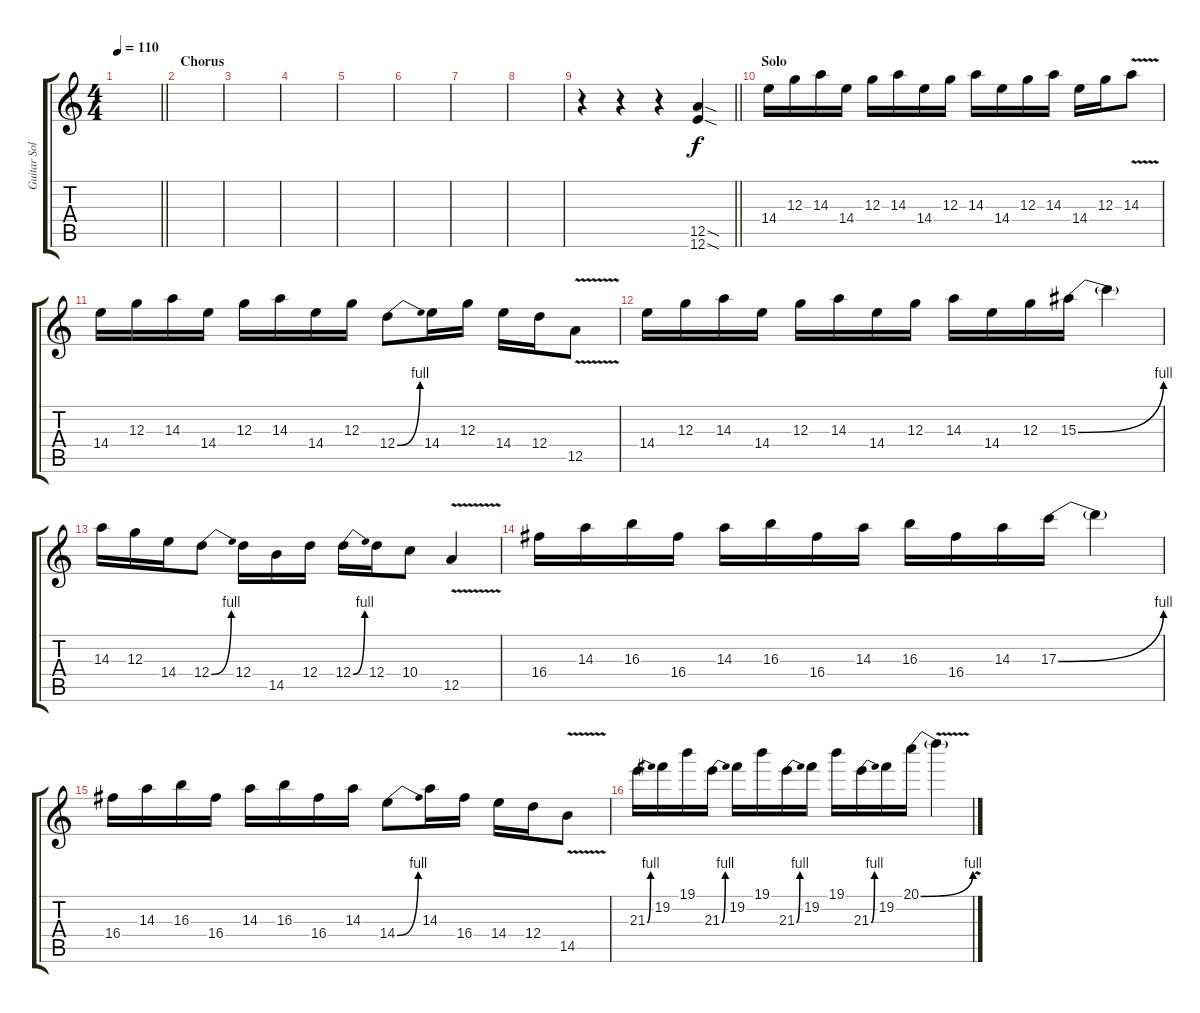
\track ("Guitar Solo" "Guitar Sol") {instrument distortionguitar}
\staff {score tabs}
\tuning (E4 B3 G3 D3 A2 E2) {hide}
\ts (4 4)
\tempo 110
\clef g2
\barLineRight lightlight
\ks c
|
\section ("" "Chorus")
|
|
|
|
|
|
|
\barLineRight lightlight
r.4 r.4 r.4 (12.5{sod} 12.6{sod}).4 |
\section ("" "Solo")
14.4.16 12.3.16 14.3.16 14.4.16 12.3.16 14.3.16 14.4.16 12.3.16 14.3.16 14.4.16 12.3.16 14.3.16 14.4.16 12.3.16 14.3{v}.8 |
14.4.16 12.3.16 14.3.16 14.4.16 12.3.16 14.3.16 14.4.16 12.3.16 12.4{be (bend 0 0 60 4)}.8 14.4.16 12.3.16 14.4.16 12.4.16 12.5{v}.8 |
14.4.16 12.3.16 14.3.16 14.4.16 12.3.16 14.3.16 14.4.16 12.3.16 14.3.16 14.4.16 12.3.16 15.3{be (bend 0 0 60 4)}.16 15.3{t}.4 |
14.3.16 12.3.16 14.4.16 12.4{be (bend 0 0 60 4)}.8 12.4.16 14.5.16 12.4.16 12.4{be (bend 0 0 60 4)}.16 12.4.16 10.4.8 12.5{v}.4 |
16.4.16 14.3.16 16.3.16 16.4.16 14.3.16 16.3.16 16.4.16 14.3.16 16.3.16 16.4.16 14.3.16 17.3{be (bend 0 0 60 4)}.16 17.3{t}.4 |
16.4.16 14.3.16 16.3.16 16.4.16 14.3.16 16.3.16 16.4.16 14.3.16 14.4{be (bend 0 0 60 4)}.8 14.3.16 16.4.16 14.4.16 12.4.16 14.5{v}.8 |
21.3{be (bend 0 0 60 4)}.16 19.2.16 19.1.16 21.3{be (bend 0 0 60 4)}.16 19.2.16 19.1.16 21.3{be (bend 0 0 60 4)}.16 19.2.16 19.1.16 21.3{be (bend 0 0 60 4)}.16 19.2.16 20.1{be (bend 0 0 60 4)}.16 20.1{v t}.4
